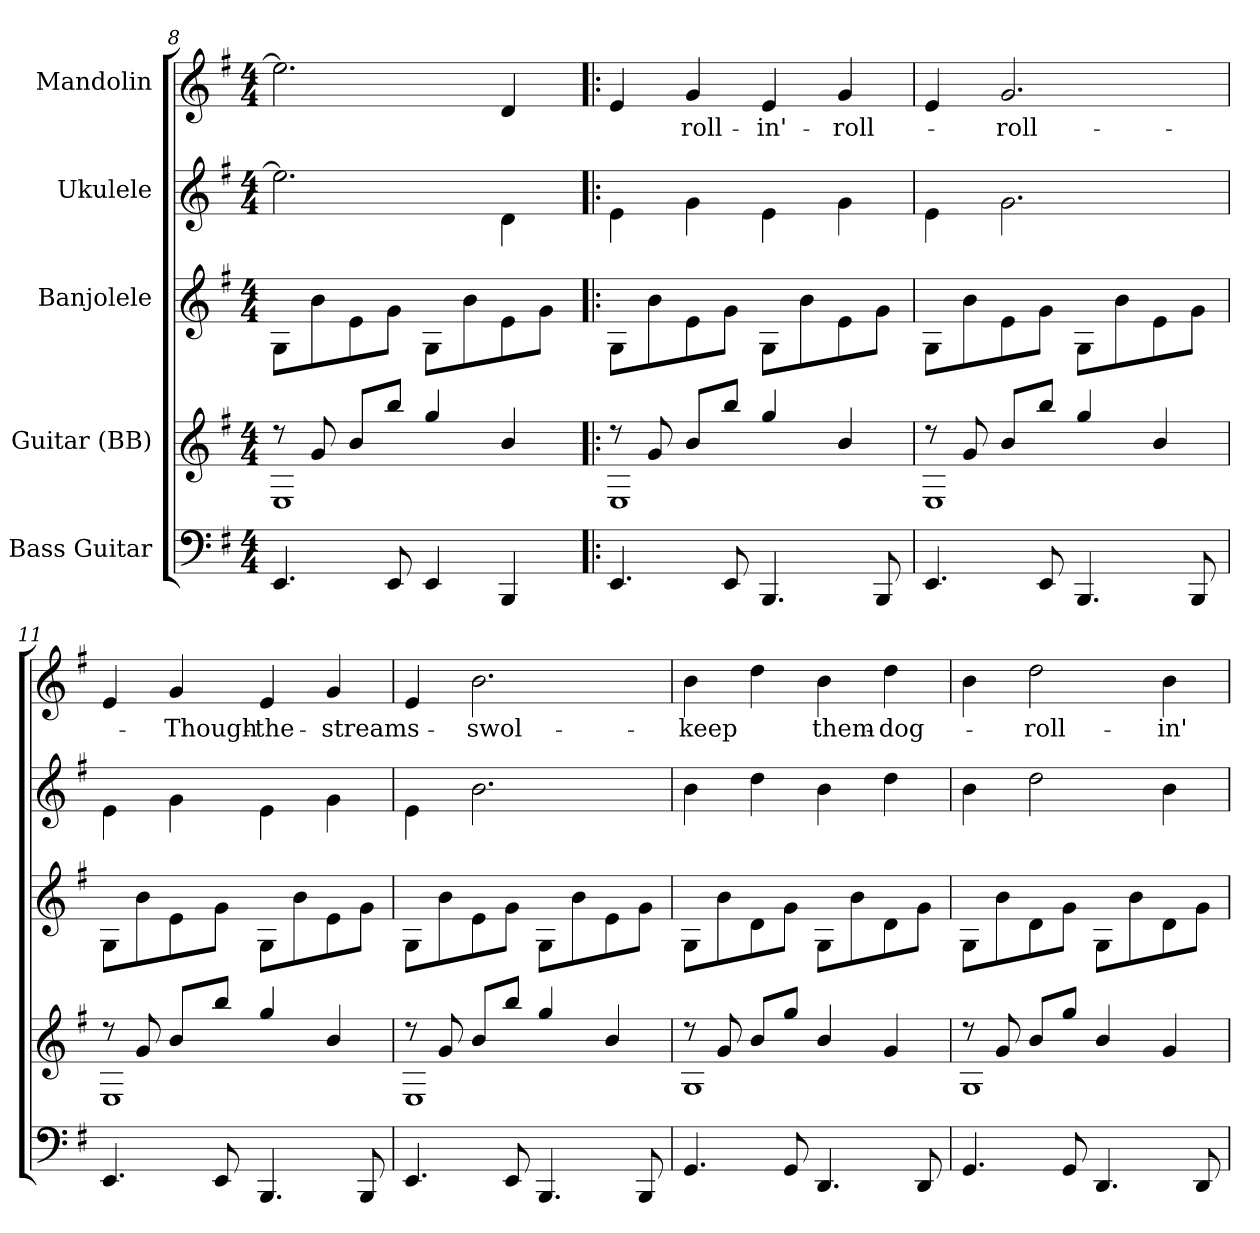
**kern	**kern	**kern	**kern	**kern	**text
*part5	*part4	*part3	*part2	*part1	*part1
*staff5	*staff4	*staff3	*staff2	*staff1	*staff1
*I"Bass Guitar	*I"Guitar  (BB)	*I"Banjolele	*I"Ukulele	*I"Mandolin	*
!!LO:PB:g=z
*	*clefG2	*	*	*clefG2	*
*	*ITrd7c12	*	*	*	*
*k[f#]	*k[f#]	*k[f#]	*k[f#]	*k[f#]	*
*G:	*G:	*G:	*G:	*G:	*
*M4/4	*M4/4	*M4/4	*M4/4	*M4/4	*
=8	=8	=8	=8	=8	=8
*	*^	*	*	*	*
4.EEi/	8r	1EEi	8Gi\L	2.eei\]	2.eei\]	.
.	8Gi/	.	8bi\	.	.	.
.	8Bi/L	.	8ei\	.	.	.
8EEi/	8bi/J	.	8gi\J	.	.	.
4EEi/	4gi/	.	8Gi\L	.	.	.
.	.	.	8bi\	.	.	.
4BBBi/	4Bi/	.	8ei\	4di\	4di/	.
.	.	.	8gi\J	.	.	.
=9!|:	=9!|:	=9!|:	=9!|:	=9!|:	=9!|:	=9!|:
4.EEi/	8r	1EEi	8Gi\L	4ei\	4ei/	.
.	8Gi/	.	8bi\	.	.	.
!	!	!	!	!	!	!LO:LY:b:color=#000000
.	8Bi/L	.	8ei\	4gi\	4gi/	-roll-
8EEi/	8bi/J	.	8gi\J	.	.	.
!	!	!	!	!	!	!LO:LY:b:color=#000000
4.BBBi/	4gi/	.	8Gi\L	4ei\	4ei/	-in'-
.	.	.	8bi\	.	.	.
!	!	!	!	!	!	!LO:LY:b:color=#000000
.	4Bi/	.	8ei\	4gi\	4gi/	-roll-
8BBBi/	.	.	8gi\J	.	.	.
=10	=10	=10	=10	=10	=10	=10
4.EEi/	8r	1EEi	8Gi\L	4ei\	4ei/	.
.	8Gi/	.	8bi\	.	.	.
!	!	!	!	!	!	!LO:LY:b:color=#000000
.	8Bi/L	.	8ei\	2.gi\	2.gi/	-roll-
8EEi/	8bi/J	.	8gi\J	.	.	.
4.BBBi/	4gi/	.	8Gi\L	.	.	.
.	.	.	8bi\	.	.	.
.	4Bi/	.	8ei\	.	.	.
8BBBi/	.	.	8gi\J	.	.	.
!!LO:LB:g=z
=11	=11	=11	=11	=11	=11	=11
4.EEi/	8r	1EEi	8Gi\L	4ei\	4ei/	.
.	8Gi/	.	8bi\	.	.	.
!	!	!	!	!	!	!LO:LY:b:color=#000000
.	8Bi/L	.	8ei\	4gi\	4gi/	-Though-
8EEi/	8bi/J	.	8gi\J	.	.	.
!	!	!	!	!	!	!LO:LY:b:color=#000000
4.BBBi/	4gi/	.	8Gi\L	4ei\	4ei/	-the-
.	.	.	8bi\	.	.	.
!	!	!	!	!	!	!LO:LY:b:color=#000000
.	4Bi/	.	8ei\	4gi\	4gi/	-streams-
8BBBi/	.	.	8gi\J	.	.	.
=12	=12	=12	=12	=12	=12	=12
4.EEi/	8r	1EEi	8Gi\L	4ei\	4ei/	.
.	8Gi/	.	8bi\	.	.	.
!	!	!	!	!	!	!LO:LY:b:color=#000000
.	8Bi/L	.	8ei\	2.bi\	2.bi\	-swol-
8EEi/	8bi/J	.	8gi\J	.	.	.
4.BBBi/	4gi/	.	8Gi\L	.	.	.
.	.	.	8bi\	.	.	.
.	4Bi/	.	8ei\	.	.	.
8BBBi/	.	.	8gi\J	.	.	.
=13	=13	=13	=13	=13	=13	=13
!	!	!	!	!	!	!LO:LY:b:color=#000000
4.GGi/	8r	1GGi	8Gi\L	4bi\	4bi\	keep
.	8Gi/	.	8bi\	.	.	.
.	8Bi/L	.	8di\	4ddi\	4ddi\	.
8GGi/	8gi/J	.	8gi\J	.	.	.
!	!	!	!	!	!	!LO:LY:b:color=#000000
4.DDi/	4Bi/	.	8Gi\L	4bi\	4bi\	them-
.	.	.	8bi\	.	.	.
!	!	!	!	!	!	!LO:LY:b:color=#000000
.	4Gi/	.	8di\	4ddi\	4ddi\	-dog-
8DDi/	.	.	8gi\J	.	.	.
=14	=14	=14	=14	=14	=14	=14
4.GGi/	8r	1GGi	8Gi\L	4bi\	4bi\	.
.	8Gi/	.	8bi\	.	.	.
!	!	!	!	!	!	!LO:LY:b:color=#000000
.	8Bi/L	.	8di\	2ddi\	2ddi\	-roll-
8GGi/	8gi/J	.	8gi\J	.	.	.
4.DDi/	4Bi/	.	8Gi\L	.	.	.
.	.	.	8bi\	.	.	.
!	!	!	!	!	!	!LO:LY:b:color=#000000
.	4Gi/	.	8di\	4bi\	4bi\	-in'-
8DDi/	.	.	8gi\J	.	.	.
*	*v	*v	*	*	*	*
=	=	=	=	=	=
*-	*-	*-	*-	*-	*-
